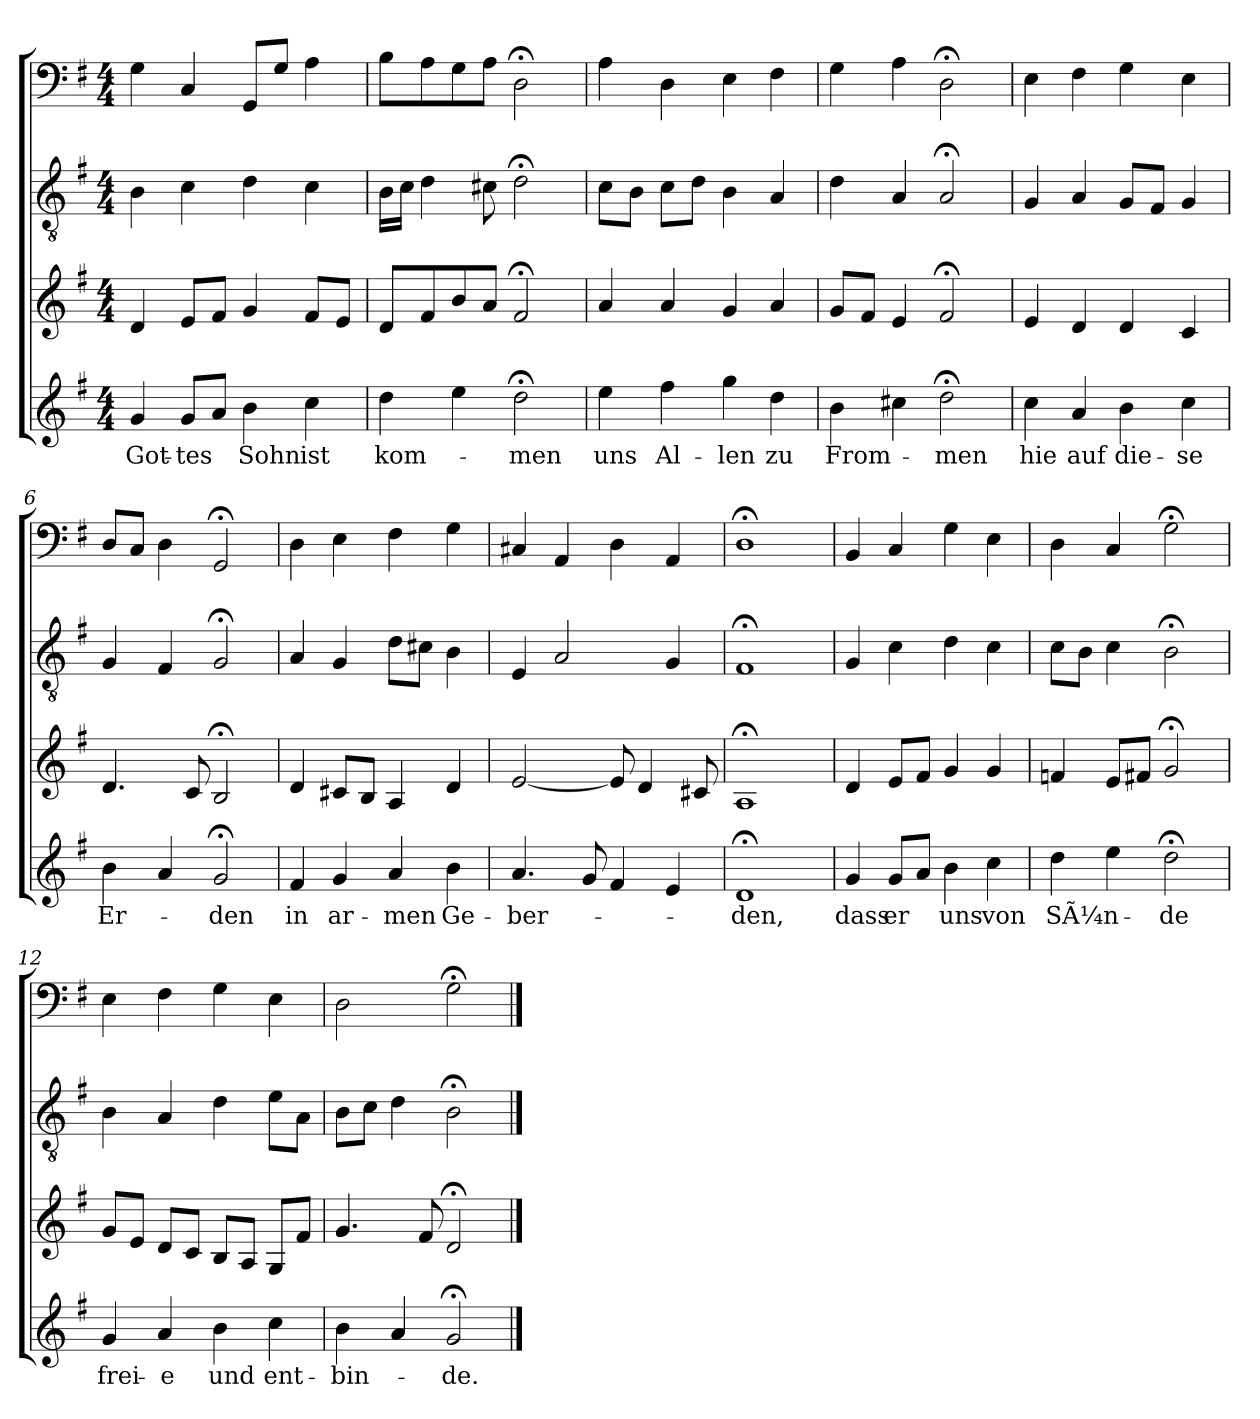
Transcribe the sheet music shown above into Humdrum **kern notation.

**kern	**text	**kern	**kern	**kern
*part4	*part4	*part3	*part2	*part1
*staff4	*staff4	*staff3	*staff2	*staff1
*clefG2	*	*clefG2	*clefGv2	*clefF4
*k[f#]	*	*k[f#]	*k[f#]	*k[f#]
*G:	*	*G:	*G:	*G:
*M4/4	*	*M4/4	*M4/4	*M4/4
=1	=1	=1	=1	=1
4g	Got-	4d	4B	4G
8gL	-tes	8eL	4c	4C
8aJ	.	8f#J	.	.
4b	Sohn	4g	4d	8GGL
.	.	.	.	8GJ
4cc	ist	8f#L	4c	4A
.	.	8eJ	.	.
=2	=2	=2	=2	=2
4dd	kom-	8dL	16BLL	8BL
.	.	.	16cJJ	.
.	.	8f#	4d	8A
4ee	.	8b	.	8G
.	.	8aJ	8c#X	8AJ
2dd;<	-men	2f#;<	2d;<	2D;<
=3	=3	=3	=3	=3
4ee	uns	4a	8cL	4A
.	.	.	8BJ	.
4ff#	Al-	4a	8cL	4D
.	.	.	8dJ	.
4gg	-len	4g	4B	4E
4dd	zu	4a	4A	4F#
=4	=4	=4	=4	=4
4b	From-	8gL	4d	4G
.	.	8f#J	.	.
4cc#X	.	4e	4A	4A
2dd;<	-men	2f#;<	2A;<	2D;<
=5	=5	=5	=5	=5
4cc	hie	4e	4G	4E
4a	auf	4d	4A	4F#
4b	die-	4d	8GL	4G
.	.	.	8F#J	.
4cc	-se	4c	4G	4E
=6	=6	=6	=6	=6
4b	Er-	4.d	4G	8DL
.	.	.	.	8CJ
4a	.	.	4F#	4D
.	.	8c	.	.
2g;<	-den	2B;<	2G;<	2GG;<
=7	=7	=7	=7	=7
4f#	in	4d	4A	4D
4g	ar-	8c#XL	4G	4E
.	.	8BJ	.	.
4a	-men	4A	8dL	4F#
.	.	.	8c#XJ	.
4b	Ge-	4d	4B	4G
=8	=8	=8	=8	=8
4.a	-ber-	[2e	4E	4C#X
.	.	.	2A	4AA
8g	.	.	.	.
4f#	.	8e]	.	4D
.	.	4d	.	.
4e	.	.	4G	4AA
.	.	8c#X	.	.
=9	=9	=9	=9	=9
1d;<	-den,	1A;<	1F#;<	1D;<
=10	=10	=10	=10	=10
4g	dass	4d	4G	4BB
8gL	er	8eL	4c	4C
8aJ	.	8f#J	.	.
4b	uns	4g	4d	4G
4cc	von	4g	4c	4E
=11	=11	=11	=11	=11
4dd	SÃ¼n-	4fn	8cL	4D
.	.	.	8BJ	.
4ee	.	8eL	4c	4C
.	.	8f#XJ	.	.
2dd;<	-de	2g;<	2B;<	2G;<
=12	=12	=12	=12	=12
4g	frei-	8gL	4B	4E
.	.	8eJ	.	.
4a	-e	8dL	4A	4F#
.	.	8cJ	.	.
4b	und	8BL	4d	4G
.	.	8AJ	.	.
4cc	ent-	8GL	8eL	4E
.	.	8f#J	8AJ	.
=13	=13	=13	=13	=13
4b	-bin-	4.g	8BL	2D
.	.	.	8cJ	.
4a	.	.	4d	.
.	.	8f#	.	.
2g;<	-de.	2d;<	2B;<	2G;<
==	==	==	==	==
*-	*-	*-	*-	*-
